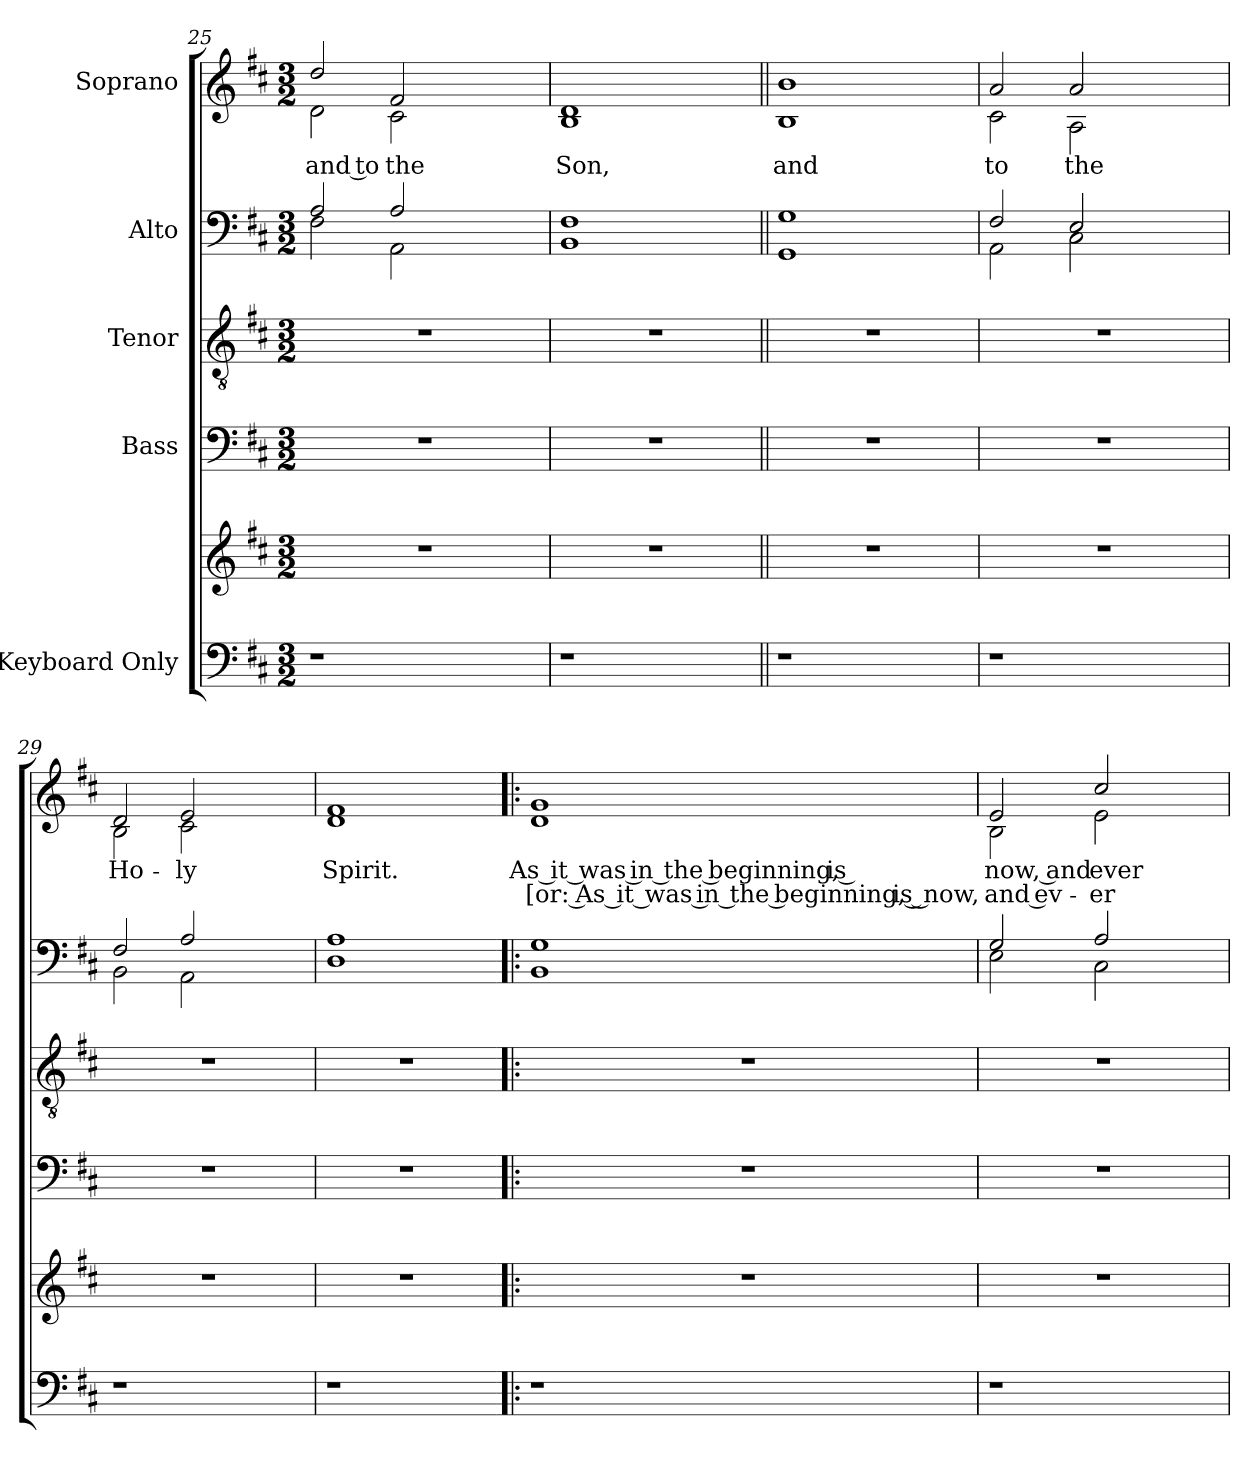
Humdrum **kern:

**kern	**kern	**kern	**kern	**kern	**kern	**text	**text
*part5	*part5	*part4	*part3	*part2	*part1	*part1	*part1
*staff6	*staff5	*staff4	*staff3	*staff2	*staff1	*staff1	*staff1
*I"Keyboard Only	*	*I"Bass	*I"Tenor	*I"Alto	*I"Soprano	*	*
*clefF4	*clefG2	*clefF4	*clefGv2	*clefF4	*clefG2	*	*
*k[f#c#]	*k[f#c#]	*k[f#c#]	*k[f#c#]	*k[f#c#]	*k[f#c#]	*	*
*D:	*D:	*D:	*D:	*D:	*D:	*	*
*M3/2	*M3/2	*M3/2	*M3/2	*M3/2	*M3/2	*	*
=25	=25	=25	=25	=25	=25	=25	=25
*	*	*	*	*^	*^	*	*
!	!	!	!	!	!	!	!	!LO:LY:b:rj	!
1r	1.r	1.r	1.r	2F#\	2A/	2d\	2dd/	and to	.
!	!	!	!	!	!	!	!	!LO:LY:b	!
.	.	.	.	2AA\	2A/	2c#\	2f#/	the	.
2ryy	.	.	.	2ryy	2ryy	2ryy	2ryy	.	.
=26	=26	=26	=26	=26	=26	=26	=26	=26	=26
!	!	!	!	!	!	!	!	!LO:LY:b	!
*	*	*	*	*v	*v	*	*	*	*
*	*	*	*	*	*v	*v	*	*
1r	1.r	1.r	1.r	1BB 1F#	1B 1d	Son,	.
2ryy	.	.	.	2ryy	2ryy	.	.
=27||	=27||	=27||	=27||	=27||	=27||	=27||	=27||
!	!	!	!	!	!	!LO:LY:b	!
1r	1.r	1.r	1.r	1GG 1G	1B 1b	and	.
2ryy	.	.	.	2ryy	2ryy	.	.
=28	=28	=28	=28	=28	=28	=28	=28
*	*	*	*	*^	*^	*	*
!	!	!	!	!	!	!	!	!LO:LY:b	!
1r	1.r	1.r	1.r	2AA\	2F#/	2c#\	2a/	to	.
!	!	!	!	!	!	!	!	!LO:LY:b	!
.	.	.	.	2C#\	2E/	2A\	2a/	the	.
2ryy	.	.	.	2ryy	2ryy	2ryy	2ryy	.	.
=29	=29	=29	=29	=29	=29	=29	=29	=29	=29
!	!	!	!	!	!	!	!	!LO:LY:b	!
1r	1.r	1.r	1.r	2BB\	2F#/	2B\	2d/	Ho-	.
!	!	!	!	!	!	!	!	!LO:LY:b	!
.	.	.	.	2AA\	2A/	2c#\	2e/	-ly	.
2ryy	.	.	.	2ryy	2ryy	2ryy	2ryy	.	.
=30	=30	=30	=30	=30	=30	=30	=30	=30	=30
!	!	!	!	!	!	!	!	!LO:LY:b	!
*	*	*	*	*v	*v	*	*	*	*
*	*	*	*	*	*v	*v	*	*
1r	1.r	1.r	1.r	1D 1A	1d 1f#	Spirit.	.
2ryy	.	.	.	2ryy	2ryy	.	.
!!LO:LB:g=z
=31!|:	=31!|:	=31!|:	=31!|:	=31!|:	=31!|:	=31!|:	=31!|:
!	!	!	!	!	!	!LO:LY:b	!LO:LY:b
1r	1.r	1.r	1.r	1BB 1G	1d 1g	As it was in the beginning, is	[or: As it was in the beginning, is now,
2ryy	.	.	.	2ryy	2ryy	.	.
=32	=32	=32	=32	=32	=32	=32	=32
*	*	*	*	*^	*^	*	*
!	!	!	!	!	!	!	!	!LO:LY:b	!LO:LY:b
1r	1.r	1.r	1.r	2E\	2G/	2B\	2e/	now, and	and ev-
!	!	!	!	!	!	!	!	!LO:LY:b	!LO:LY:b
.	.	.	.	2C#\	2A/	2e\	2cc#/	ever	-er
2ryy	.	.	.	2ryy	2ryy	2ryy	2ryy	.	.
*	*	*	*	*v	*v	*	*	*	*
*	*	*	*	*	*v	*v	*	*
=	=	=	=	=	=	=	=
*-	*-	*-	*-	*-	*-	*-	*-
